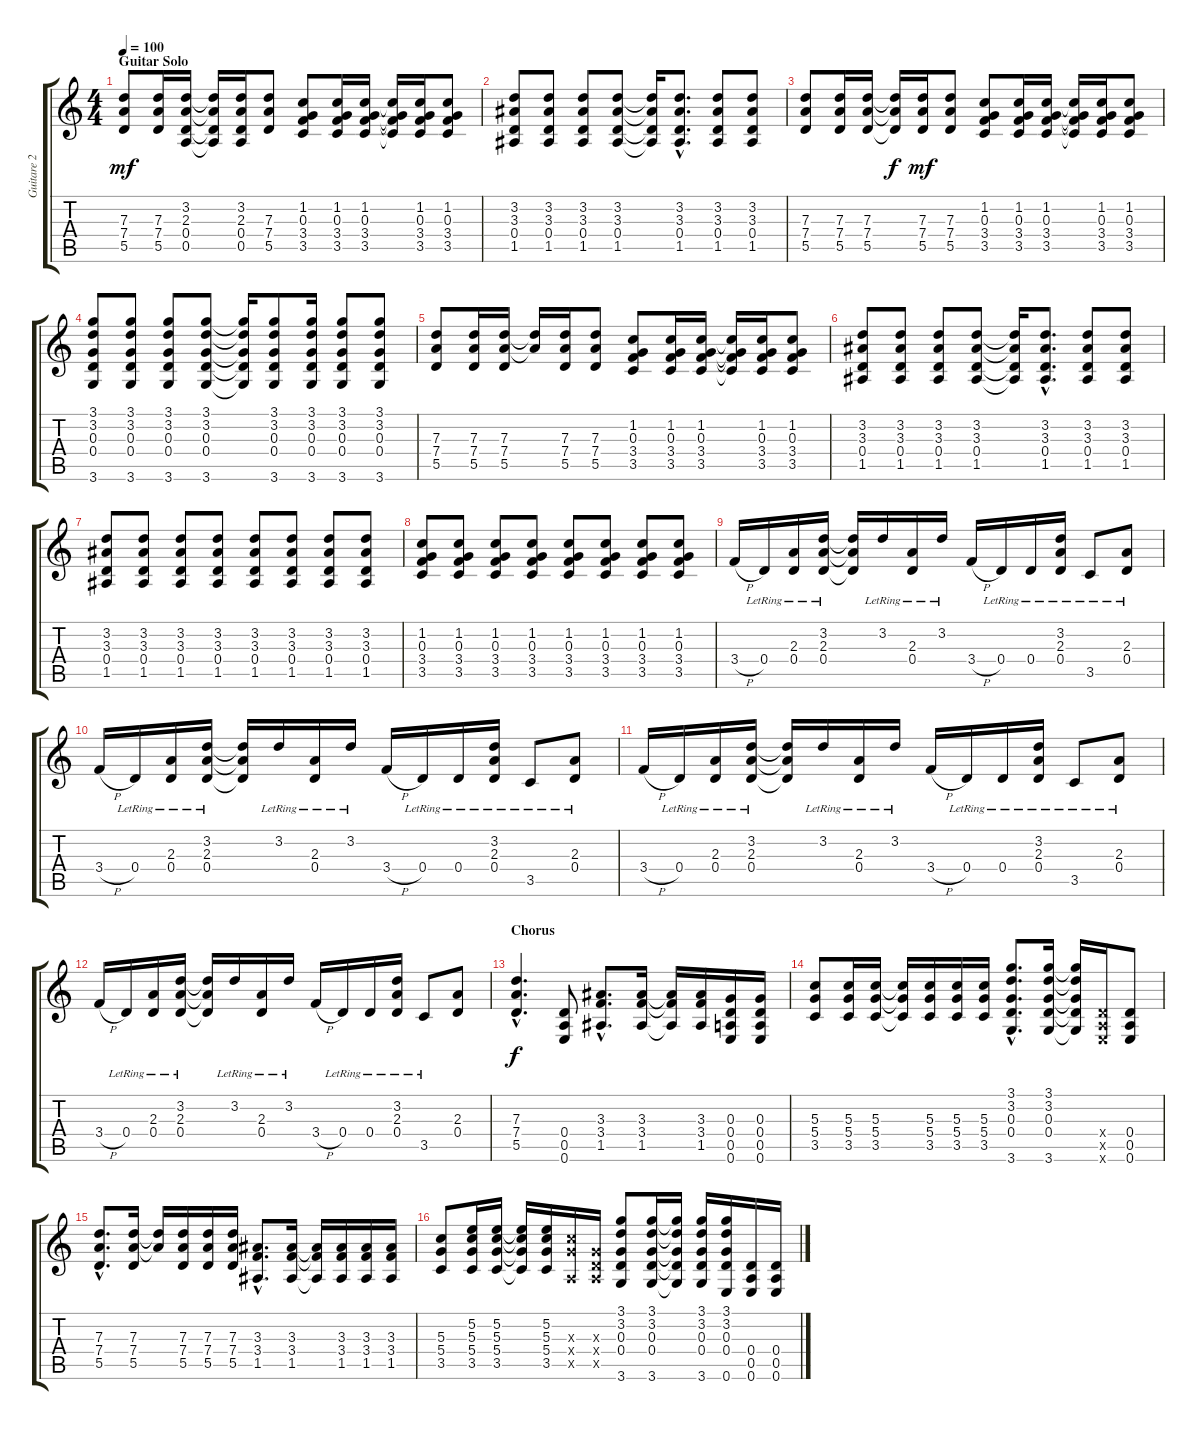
\track ("Guitare 2" "Guitare 2") {instrument distortionguitar}
\staff {score tabs}
\tuning (E4 B3 G3 D3 A2 E2) {hide}
\ts (4 4)
\section ("" "Guitar Solo")
\tempo 100
\clef g2
\ks c
(7.3 7.4 5.5).8{dy mf} (7.3 7.4 5.5).16 (3.2 2.3 0.4 0.5).16 (3.2{t} 2.3{t} 0.4{t} 0.5{t}).16 (3.2 2.3 0.4 0.5).16 (7.3 7.4 5.5).8 (1.2 0.3 3.4 3.5).8 (1.2 0.3 3.4 3.5).16 (1.2 0.3 3.4 3.5).16 (1.2{t} 0.3{t} 3.4{t} 3.5{t}).16 (1.2 0.3 3.4 3.5).16 (1.2 0.3 3.4 3.5).8 |
(3.2 3.3 0.4 1.5).8 (3.2 3.3 0.4 1.5).8 (3.2 3.3 0.4 1.5).8 (3.2 3.3 0.4 1.5).8 (3.2{t} 3.3{t} 0.4{t} 1.5{t}).16 (3.2{hac} 3.3{hac} 0.4{hac} 1.5{hac}).8{d} (3.2 3.3 0.4 1.5).8 (3.2 3.3 0.4 1.5).8 |
(7.3 7.4 5.5).8 (7.3 7.4 5.5).16 (7.3 7.4 5.5).16 (7.3{t} 7.4{t} 5.5{t}).16{dy f} (7.3 7.4 5.5).16{dy mf} (7.3 7.4 5.5).8 (1.2 0.3 3.4 3.5).8 (1.2 0.3 3.4 3.5).16 (1.2 0.3 3.4 3.5).16 (1.2{t} 0.3{t} 3.4{t} 3.5{t}).16 (1.2 0.3 3.4 3.5).16 (1.2 0.3 3.4 3.5).8 |
(3.1 3.2 0.3 0.4 3.6).8 (3.1 3.2 0.3 0.4 3.6).8 (3.1 3.2 0.3 0.4 3.6).8 (3.1 3.2 0.3 0.4 3.6).8 (3.1{t} 3.2{t} 0.3{t} 0.4{t} 3.6{t}).16 (3.1 3.2 0.3 0.4 3.6).8 (3.1 3.2 0.3 0.4 3.6).16 (3.1 3.2 0.3 0.4 3.6).8 (3.1 3.2 0.3 0.4 3.6).8 |
(7.3 7.4 5.5).8 (7.3 7.4 5.5).16 (7.3 7.4 5.5).16 (7.3{t} 7.4{t}).16 (7.3 7.4 5.5).16 (7.3 7.4 5.5).8 (1.2 0.3 3.4 3.5).8 (1.2 0.3 3.4 3.5).16 (1.2 0.3 3.4 3.5).16 (1.2{t} 0.3{t} 3.4{t} 3.5{t}).16 (1.2 0.3 3.4 3.5).16 (1.2 0.3 3.4 3.5).8 |
(3.2 3.3 0.4 1.5).8 (3.2 3.3 0.4 1.5).8 (3.2 3.3 0.4 1.5).8 (3.2 3.3 0.4 1.5).8 (3.2{t} 3.3{t} 0.4{t} 1.5{t}).16 (3.2{hac} 3.3{hac} 0.4{hac} 1.5{hac}).8{d} (3.2 3.3 0.4 1.5).8 (3.2 3.3 0.4 1.5).8 |
(3.2 3.3 0.4 1.5).8 (3.2 3.3 0.4 1.5).8 (3.2 3.3 0.4 1.5).8 (3.2 3.3 0.4 1.5).8 (3.2 3.3 0.4 1.5).8 (3.2 3.3 0.4 1.5).8 (3.2 3.3 0.4 1.5).8 (3.2 3.3 0.4 1.5).8 |
(1.2 0.3 3.4 3.5).8 (1.2 0.3 3.4 3.5).8 (1.2 0.3 3.4 3.5).8 (1.2 0.3 3.4 3.5).8 (1.2 0.3 3.4 3.5).8 (1.2 0.3 3.4 3.5).8 (1.2 0.3 3.4 3.5).8 (1.2 0.3 3.4 3.5).8 |
3.4{h}.16 0.4{lr}.16 (2.3{lr} 0.4{lr}).16 (3.2{lr} 2.3{lr} 0.4{lr}).16 (3.2{t} 2.3{t} 0.4{t}).16 3.2{lr}.16 (2.3{lr} 0.4{lr}).16 3.2{lr}.16 3.4{h}.16 0.4{lr}.16 0.4{lr}.16 (3.2{lr} 2.3{lr} 0.4{lr}).16 3.5{lr}.8 (2.3{lr} 0.4{lr}).8 |
3.4{h}.16 0.4{lr}.16 (2.3{lr} 0.4{lr}).16 (3.2{lr} 2.3{lr} 0.4{lr}).16 (3.2{t} 2.3{t} 0.4{t}).16 3.2{lr}.16 (2.3{lr} 0.4{lr}).16 3.2{lr}.16 3.4{h}.16 0.4{lr}.16 0.4{lr}.16 (3.2{lr} 2.3{lr} 0.4{lr}).16 3.5{lr}.8 (2.3{lr} 0.4{lr}).8 |
3.4{h}.16 0.4{lr}.16 (2.3{lr} 0.4{lr}).16 (3.2{lr} 2.3{lr} 0.4{lr}).16 (3.2{t} 2.3{t} 0.4{t}).16 3.2{lr}.16 (2.3{lr} 0.4{lr}).16 3.2{lr}.16 3.4{h}.16 0.4{lr}.16 0.4{lr}.16 (3.2{lr} 2.3{lr} 0.4{lr}).16 3.5{lr}.8 (2.3{lr} 0.4{lr}).8 |
3.4{h}.16 0.4{lr}.16 (2.3{lr} 0.4{lr}).16 (3.2{lr} 2.3{lr} 0.4{lr}).16 (3.2{t} 2.3{t} 0.4{t}).16 3.2{lr}.16 (2.3{lr} 0.4{lr}).16 3.2{lr}.16 3.4{h}.16 0.4{lr}.16 0.4{lr}.16 (3.2{lr} 2.3{lr} 0.4{lr}).16 3.5{lr}.8 (2.3 0.4).8 |
\section ("" "Chorus")
(7.3{hac} 7.4{hac} 5.5{hac}).4{d dy f} (0.4 0.5 0.6).8 (3.3{hac} 3.4{hac} 1.5{hac}).8{d} (3.3 3.4 1.5).16 (3.3{t} 3.4{t} 1.5{t}).16 (3.3 3.4 1.5).16 (0.3 0.4 0.5 0.6).16 (0.3 0.4 0.5 0.6).16 |
(5.3 5.4 3.5).8 (5.3 5.4 3.5).16 (5.3 5.4 3.5).16 (5.3{t} 5.4{t} 3.5{t}).16 (5.3 5.4 3.5).16 (5.3 5.4 3.5).16 (5.3 5.4 3.5).16 (3.1{hac} 3.2{hac} 0.3{hac} 0.4{hac} 3.6{hac}).8{d} (3.1 3.2 0.3 0.4 3.6).16 (3.1{t} 3.2{t} 0.3{t} 0.4{t} 3.6{t}).16 (0.4{x} 0.5{x} 0.6{x}).16 (0.4 0.5 0.6).8 |
(7.3{hac} 7.4{hac} 5.5{hac}).8{d} (7.3 7.4 5.5).16 (7.3{t} 7.4{t}).16 (7.3 7.4 5.5).16 (7.3 7.4 5.5).16 (7.3 7.4 5.5).16 (3.3{hac} 3.4{hac} 1.5{hac}).8{d} (3.3 3.4 1.5).16 (3.3{t} 3.4{t} 1.5{t}).16 (3.3 3.4 1.5).16 (3.3 3.4 1.5).16 (3.3 3.4 1.5).16 |
(5.3 5.4 3.5).8 (5.2 5.3 5.4 3.5).16 (5.2 5.3 5.4 3.5).16 (5.2{t} 5.3{t} 5.4{t} 3.5{t}).16 (5.2 5.3 5.4 3.5).16 (5.3{x} 5.4{x} 0.5{x}).16 (0.3{x} 0.4{x} 0.5{x}).16 (3.1 3.2 0.3 0.4 3.6).8 (3.1 3.2 0.3 0.4 3.6).16 (3.1{t} 3.2{t} 0.3{t} 0.4{t} 3.6{t}).16 (3.1 3.2 0.3 0.4 3.6).16 (3.1 3.2 0.3 0.4 0.6).16 (0.4 0.5 0.6).16 (0.4 0.5 0.6).16
